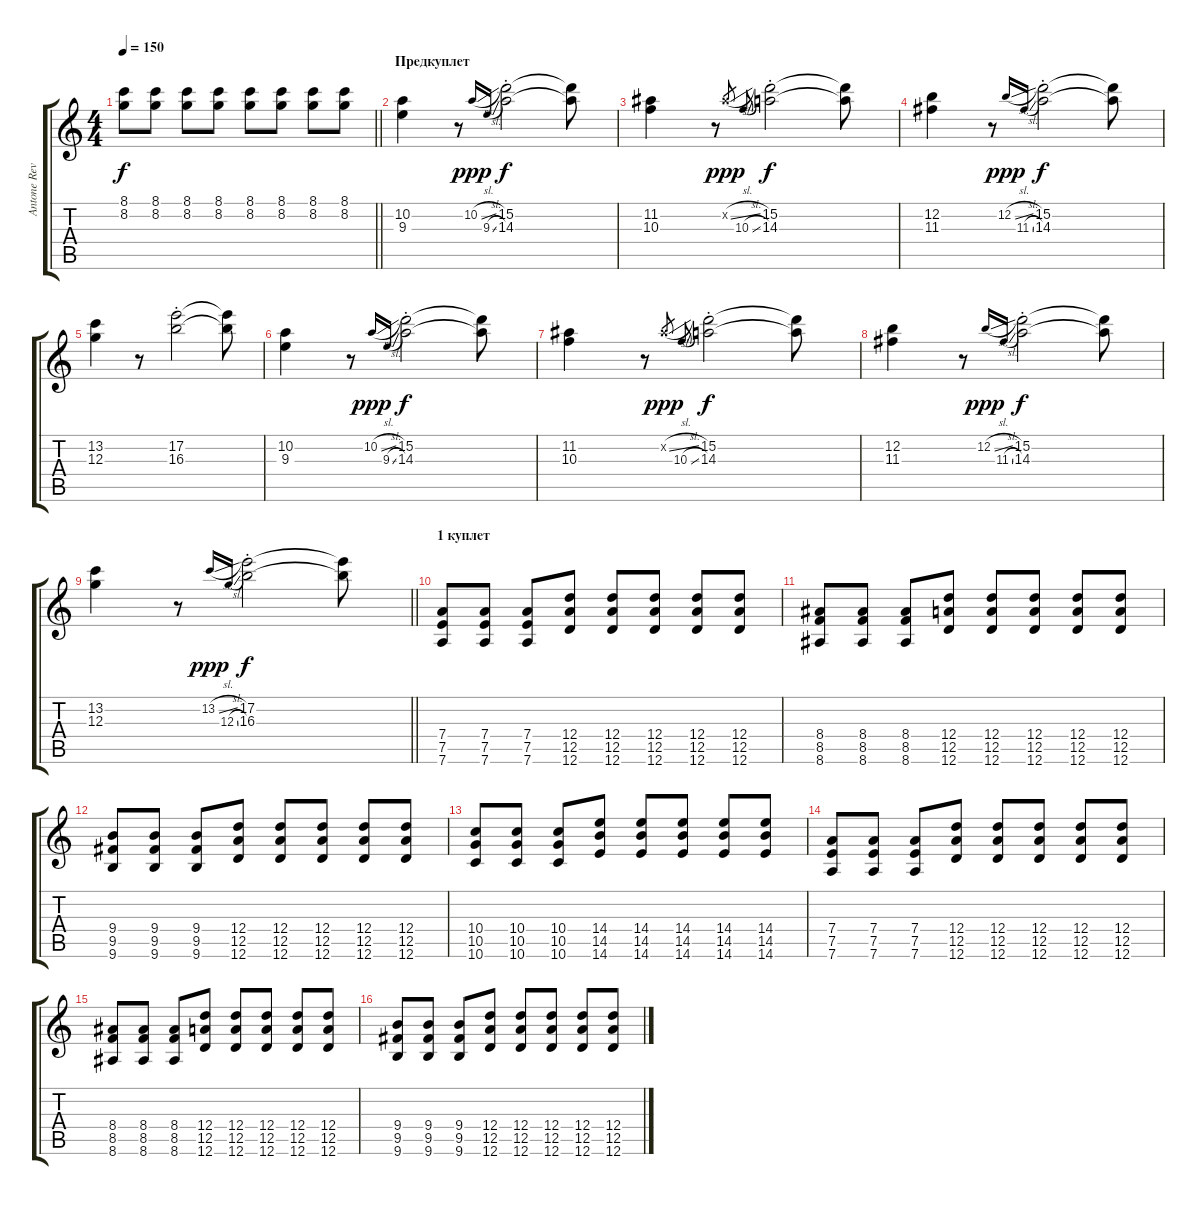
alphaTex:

\track ("Antone Revenson" "Antone Rev") {instrument distortionguitar}
\staff {score tabs}
\tuning (E4 B3 G3 D3 A2 D2) {hide}
\ts (4 4)
\tempo 150
\clef g2
\barLineRight lightlight
\ks c
(8.1 8.2).8{dy f} (8.1 8.2).8 (8.1 8.2).8 (8.1 8.2).8 (8.1 8.2).8 (8.1 8.2).8 (8.1 8.2).8 (8.1 8.2).8 |
\section ("" "Предкуплет")
(10.2 9.3).4 r.8 10.2{sl}.16{gr onbeat dy ppp} 9.3{sl}.16{gr onbeat} (15.2{st} 14.3{st}).2{dy f} (15.2{t} 14.3{t}).8 |
(11.2 10.3).4 r.8 11.2{sl x}.16{gr dy ppp} 10.3{sl}.16{gr onbeat} (15.2{st} 14.3{st}).2{dy f} (15.2{t} 14.3{t}).8 |
(12.2 11.3).4 r.8 12.2{sl}.16{gr onbeat dy ppp} 11.3{sl}.16{gr onbeat} (15.2{st} 14.3{st}).2{dy f} (15.2{t} 14.3{t}).8 |
(13.2 12.3).4 r.8 (17.2{st} 16.3{st}).2 (17.2{t} 16.3{t}).8 |
(10.2 9.3).4 r.8 10.2{sl}.16{gr onbeat dy ppp} 9.3{sl}.16{gr onbeat} (15.2{st} 14.3{st}).2{dy f} (15.2{t} 14.3{t}).8 |
(11.2 10.3).4 r.8 11.2{sl x}.16{gr dy ppp} 10.3{sl}.16{gr onbeat} (15.2{st} 14.3{st}).2{dy f} (15.2{t} 14.3{t}).8 |
(12.2 11.3).4 r.8 12.2{sl}.16{gr onbeat dy ppp} 11.3{sl}.16{gr onbeat} (15.2{st} 14.3{st}).2{dy f} (15.2{t} 14.3{t}).8 |
\barLineRight lightlight
(13.2 12.3).4 r.8 13.2{sl}.16{gr onbeat dy ppp} 12.3{sl}.16{gr onbeat} (17.2{st} 16.3{st}).2{dy f} (17.2{t} 16.3{t}).8 |
\section ("" "1 куплет")
(7.4 7.5 7.6).8 (7.4 7.5 7.6).8 (7.4 7.5 7.6).8 (12.4 12.5 12.6).8 (12.4 12.5 12.6).8 (12.4 12.5 12.6).8 (12.4 12.5 12.6).8 (12.4 12.5 12.6).8 |
(8.4 8.5 8.6).8 (8.4 8.5 8.6).8 (8.4 8.5 8.6).8 (12.4 12.5 12.6).8 (12.4 12.5 12.6).8 (12.4 12.5 12.6).8 (12.4 12.5 12.6).8 (12.4 12.5 12.6).8 |
(9.4 9.5 9.6).8 (9.4 9.5 9.6).8 (9.4 9.5 9.6).8 (12.4 12.5 12.6).8 (12.4 12.5 12.6).8 (12.4 12.5 12.6).8 (12.4 12.5 12.6).8 (12.4 12.5 12.6).8 |
(10.4 10.5 10.6).8 (10.4 10.5 10.6).8 (10.4 10.5 10.6).8 (14.4 14.5 14.6).8 (14.4 14.5 14.6).8 (14.4 14.5 14.6).8 (14.4 14.5 14.6).8 (14.4 14.5 14.6).8 |
(7.4 7.5 7.6).8 (7.4 7.5 7.6).8 (7.4 7.5 7.6).8 (12.4 12.5 12.6).8 (12.4 12.5 12.6).8 (12.4 12.5 12.6).8 (12.4 12.5 12.6).8 (12.4 12.5 12.6).8 |
(8.4 8.5 8.6).8 (8.4 8.5 8.6).8 (8.4 8.5 8.6).8 (12.4 12.5 12.6).8 (12.4 12.5 12.6).8 (12.4 12.5 12.6).8 (12.4 12.5 12.6).8 (12.4 12.5 12.6).8 |
(9.4 9.5 9.6).8 (9.4 9.5 9.6).8 (9.4 9.5 9.6).8 (12.4 12.5 12.6).8 (12.4 12.5 12.6).8 (12.4 12.5 12.6).8 (12.4 12.5 12.6).8 (12.4 12.5 12.6).8
